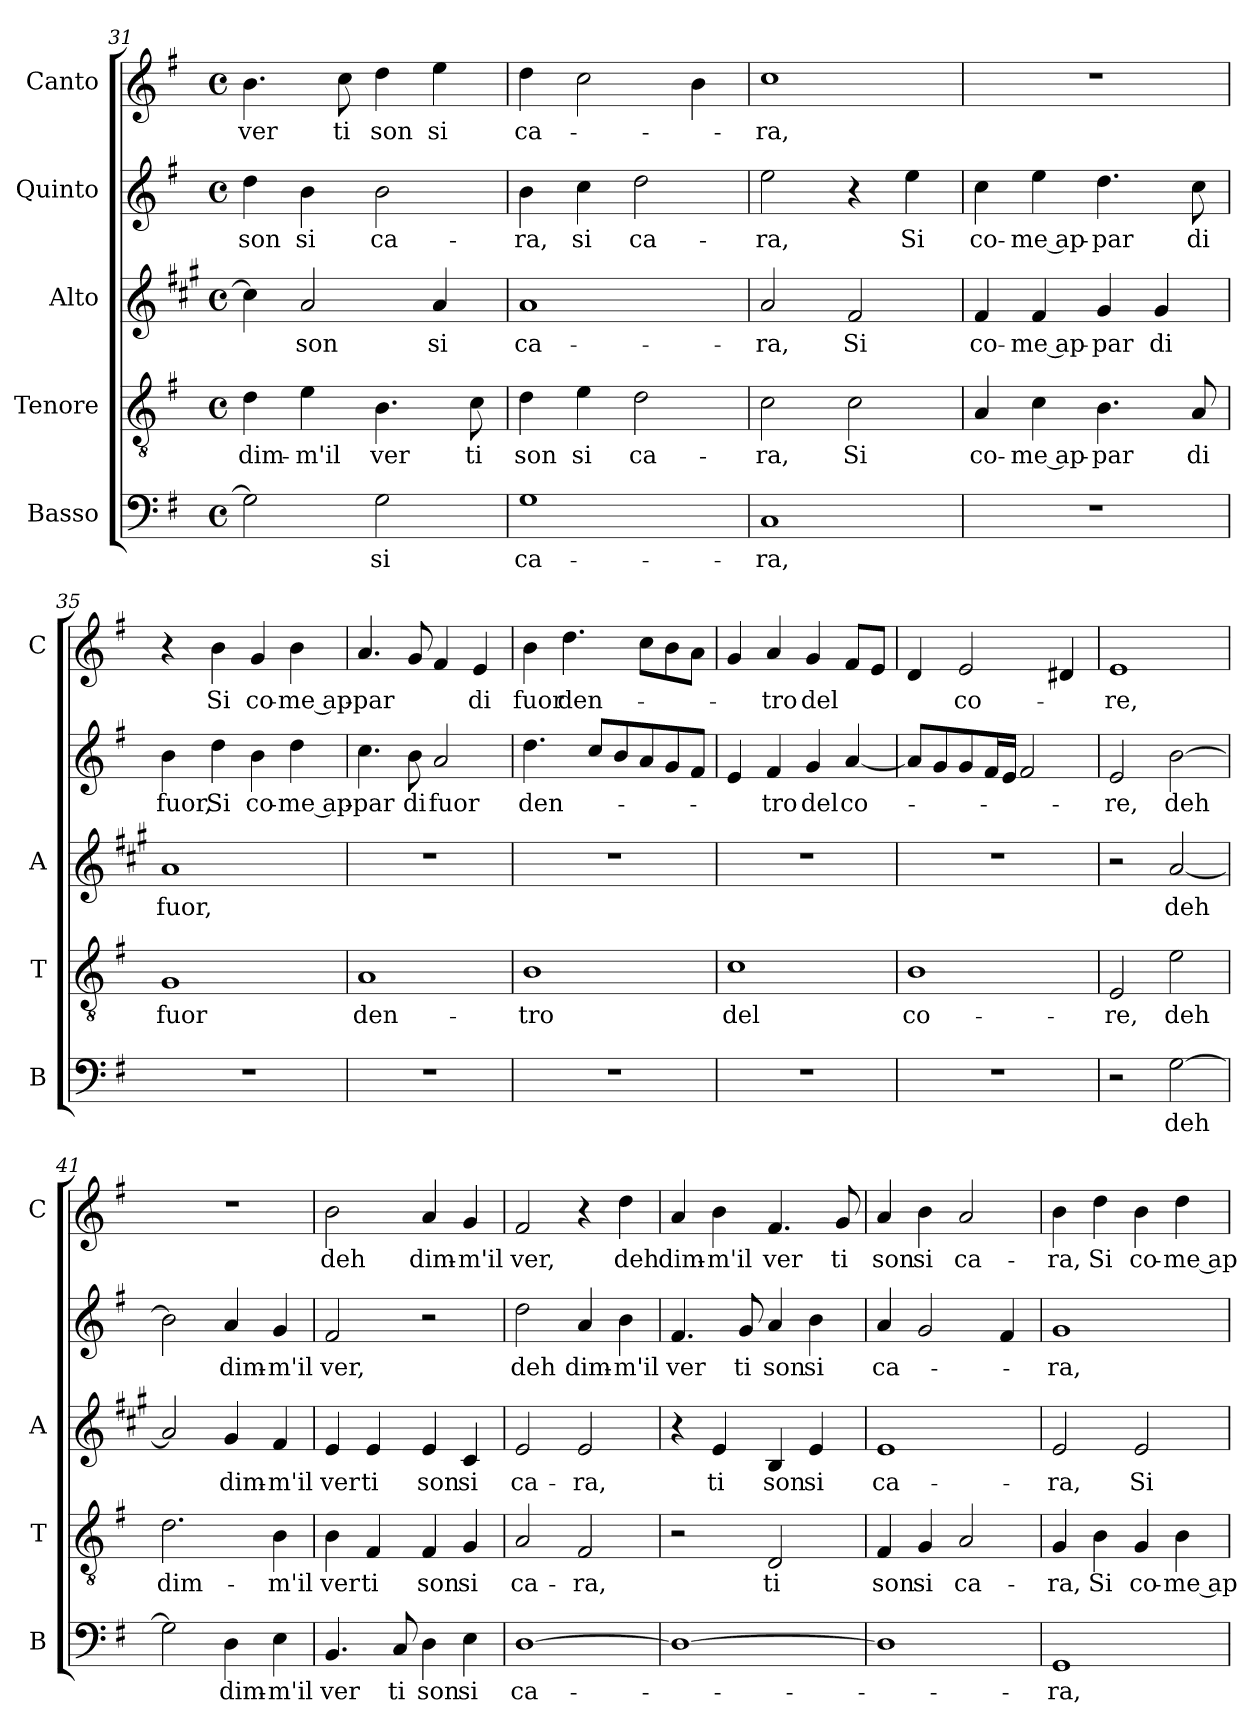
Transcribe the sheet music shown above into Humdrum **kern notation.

**kern	**text	**kern	**text	**kern	**text	**kern	**text	**kern	**text
*part5	*part5	*part4	*part4	*part3	*part3	*part2	*part2	*part1	*part1
*staff5	*staff5	*staff4	*staff4	*staff3	*staff3	*staff2	*staff2	*staff1	*staff1
*I"Basso	*	*I"Tenore	*	*I"Alto	*	*I"Quinto	*	*I"Canto	*
*I'B	*	*I'T	*	*I'A	*	*	*	*I'C	*
*clefF4	*	*clefGv2	*	*clefG2	*	*clefG2	*	*clefG2	*
*	*	*	*	*ITrd1c2	*	*	*	*	*
*k[f#]	*	*k[f#]	*	*k[f#]	*	*k[f#]	*	*k[f#]	*
*G:	*	*G:	*	*G:	*	*G:	*	*G:	*
*M4/4	*	*M4/4	*	*M4/4	*	*M4/4	*	*M4/4	*
*met(c)	*	*met(c)	*	*met(c)	*	*met(c)	*	*met(c)	*
=31	=31	=31	=31	=31	=31	=31	=31	=31	=31
!	!	!	!LO:LY:b	!	!	!	!LO:LY:b	!	!LO:LY:b
2G\]	.	4d\	dim-	4b\]	.	4dd\	son	4.b\	ver
!	!	!	!LO:LY:b	!	!LO:LY:b	!	!LO:LY:b	!	!
.	.	4e\	-m'il	2g/	son	4b\	si	.	.
!	!	!	!	!	!	!	!	!	!LO:LY:b
.	.	.	.	.	.	.	.	8cc\	ti
!	!LO:LY:b	!	!LO:LY:b	!	!	!	!LO:LY:b	!	!LO:LY:b
2G\	si	4.B\	ver	.	.	2b\	ca-	4dd\	son
!	!	!	!	!	!LO:LY:b	!	!	!	!LO:LY:b
.	.	.	.	4g/	si	.	.	4ee\	si
!	!	!	!LO:LY:b	!	!	!	!	!	!
.	.	8c\	ti	.	.	.	.	.	.
=32	=32	=32	=32	=32	=32	=32	=32	=32	=32
!	!LO:LY:b	!	!LO:LY:b	!	!LO:LY:b	!	!LO:LY:b	!	!LO:LY:b
1G	ca-	4d\	son	1g	ca-	4b\	-ra,	4dd\	ca-
!	!	!	!LO:LY:b	!	!	!	!LO:LY:b	!	!
.	.	4e\	si	.	.	4cc\	si	2cc\	.
!	!	!	!LO:LY:b	!	!	!	!LO:LY:b	!	!
.	.	2d\	ca-	.	.	2dd\	ca-	.	.
.	.	.	.	.	.	.	.	4b\	.
=33	=33	=33	=33	=33	=33	=33	=33	=33	=33
!	!LO:LY:b	!	!LO:LY:b	!	!LO:LY:b	!	!LO:LY:b	!	!LO:LY:b
1C	-ra,	2c\	-ra,	2g/	-ra,	2ee\	-ra,	1cc	-ra,
!	!	!	!LO:LY:b	!	!LO:LY:b	!	!	!	!
.	.	2c\	Si	2e/	Si	4r	.	.	.
!	!	!	!	!	!	!	!LO:LY:b	!	!
.	.	.	.	.	.	4ee\	Si	.	.
=34	=34	=34	=34	=34	=34	=34	=34	=34	=34
!	!	!	!LO:LY:b	!	!LO:LY:b	!	!LO:LY:b	!	!
1r	.	4A/	co-	4e/	co-	4cc\	co-	1r	.
!	!	!	!LO:LY:b	!	!LO:LY:b	!	!LO:LY:b	!	!
.	.	4c\	-me ap-	4e/	-me ap-	4ee\	-me ap-	.	.
!	!	!	!LO:LY:b	!	!LO:LY:b	!	!LO:LY:b	!	!
.	.	4.B\	-par	4f#/	-par	4.dd\	-par	.	.
!	!	!	!	!	!LO:LY:b	!	!	!	!
.	.	.	.	4f#/	di	.	.	.	.
!	!	!	!LO:LY:b	!	!	!	!LO:LY:b	!	!
.	.	8A/	di	.	.	8cc\	di	.	.
!!LO:LB:g=z
=35	=35	=35	=35	=35	=35	=35	=35	=35	=35
!	!	!	!LO:LY:b	!	!LO:LY:b	!	!LO:LY:b	!	!
1r	.	1G	fuor	1g	fuor,	4b\	fuor,	4r	.
!	!	!	!	!	!	!	!LO:LY:b	!	!LO:LY:b
.	.	.	.	.	.	4dd\	Si	4b\	Si
!	!	!	!	!	!	!	!LO:LY:b	!	!LO:LY:b
.	.	.	.	.	.	4b\	co-	4g/	co-
!	!	!	!	!	!	!	!LO:LY:b	!	!LO:LY:b
.	.	.	.	.	.	4dd\	-me ap-	4b\	-me ap-
=36	=36	=36	=36	=36	=36	=36	=36	=36	=36
!	!	!	!LO:LY:b	!	!	!	!LO:LY:b	!	!LO:LY:b
1r	.	1A	den-	1r	.	4.cc\	-par	4.a/	-par
!	!	!	!	!	!	!	!LO:LY:b	!	!
.	.	.	.	.	.	8b\	di	8g/	.
!	!	!	!	!	!	!	!LO:LY:b	!	!
.	.	.	.	.	.	2a/	fuor	4f#/	.
!	!	!	!	!	!	!	!	!	!LO:LY:b
.	.	.	.	.	.	.	.	4e/	di
=37	=37	=37	=37	=37	=37	=37	=37	=37	=37
!	!	!	!LO:LY:b	!	!	!	!LO:LY:b	!	!LO:LY:b
1r	.	1B	-tro	1r	.	4.dd\	den-	4b\	fuor
!	!	!	!	!	!	!	!	!	!LO:LY:b
.	.	.	.	.	.	.	.	4.dd\	den-
.	.	.	.	.	.	8cc/L	.	.	.
.	.	.	.	.	.	8b/	.	.	.
.	.	.	.	.	.	8a/	.	8cc\L	.
.	.	.	.	.	.	8g/	.	8b\	.
.	.	.	.	.	.	8f#/J	.	8a\J	.
=38	=38	=38	=38	=38	=38	=38	=38	=38	=38
!	!	!	!LO:LY:b	!	!	!	!	!	!
1r	.	1c	del	1r	.	4e/	.	4g/	.
!	!	!	!	!	!	!	!LO:LY:b	!	!LO:LY:b
.	.	.	.	.	.	4f#/	-tro	4a/	-tro
!	!	!	!	!	!	!	!LO:LY:b	!	!LO:LY:b
.	.	.	.	.	.	4g/	del	4g/	del
!	!	!	!	!	!	!	!LO:LY:b	!	!
.	.	.	.	.	.	[4a/	co-	8f#/L	.
.	.	.	.	.	.	.	.	8e/J	.
=39	=39	=39	=39	=39	=39	=39	=39	=39	=39
!	!	!	!LO:LY:b	!	!	!	!	!	!
1r	.	1B	co-	1r	.	8a/L]	.	4d/	.
.	.	.	.	.	.	8g/	.	.	.
!	!	!	!	!	!	!	!	!	!LO:LY:b
.	.	.	.	.	.	8g/	.	2e/	co-
.	.	.	.	.	.	16f#/L	.	.	.
.	.	.	.	.	.	16e/JJ	.	.	.
.	.	.	.	.	.	2f#/	.	.	.
.	.	.	.	.	.	.	.	4d#X/	.
=40	=40	=40	=40	=40	=40	=40	=40	=40	=40
!	!	!	!LO:LY:b	!	!	!	!LO:LY:b	!	!LO:LY:b
2r	.	2E/	-re,	2r	.	2e/	-re,	1e	-re,
!	!LO:LY:b	!	!LO:LY:b	!	!LO:LY:b	!	!LO:LY:b	!	!
[2G\	deh	2e\	deh	[2g/	deh	[2b\	deh	.	.
=41	=41	=41	=41	=41	=41	=41	=41	=41	=41
!	!	!	!LO:LY:b	!	!	!	!	!	!
2G\]	.	2.d\	dim-	2g/]	.	2b\]	.	1r	.
!	!LO:LY:b	!	!	!	!LO:LY:b	!	!LO:LY:b	!	!
4D\	dim-	.	.	4f#/	dim-	4a/	dim-	.	.
!	!LO:LY:b	!	!LO:LY:b	!	!LO:LY:b	!	!LO:LY:b	!	!
4E\	-m'il	4B\	-m'il	4e/	-m'il	4g/	-m'il	.	.
!!LO:PB:g=z
=42	=42	=42	=42	=42	=42	=42	=42	=42	=42
!	!LO:LY:b	!	!LO:LY:b	!	!LO:LY:b	!	!LO:LY:b	!	!LO:LY:b
4.BB/	ver	4B\	ver	4d/	ver	2f#/	ver,	2b\	deh
!	!	!	!LO:LY:b	!	!LO:LY:b	!	!	!	!
.	.	4F#/	ti	4d/	ti	.	.	.	.
!	!LO:LY:b	!	!	!	!	!	!	!	!
8C/	ti	.	.	.	.	.	.	.	.
!	!LO:LY:b	!	!LO:LY:b	!	!LO:LY:b	!	!	!	!LO:LY:b
4D\	son	4F#/	son	4d/	son	2r	.	4a/	dim-
!	!LO:LY:b	!	!LO:LY:b	!	!LO:LY:b	!	!	!	!LO:LY:b
4E\	si	4G/	si	4B/	si	.	.	4g/	-m'il
=43	=43	=43	=43	=43	=43	=43	=43	=43	=43
!	!LO:LY:b	!	!LO:LY:b	!	!LO:LY:b	!	!LO:LY:b	!	!LO:LY:b
[1D	ca-	2A/	ca-	2d/	ca-	2dd\	deh	2f#/	ver,
!	!	!	!LO:LY:b	!	!LO:LY:b	!	!LO:LY:b	!	!
.	.	2F#/	-ra,	2d/	-ra,	4a/	dim-	4r	.
!	!	!	!	!	!	!	!LO:LY:b	!	!LO:LY:b
.	.	.	.	.	.	4b\	-m'il	4dd\	deh
=44	=44	=44	=44	=44	=44	=44	=44	=44	=44
!	!	!	!	!	!	!	!LO:LY:b	!	!LO:LY:b
1D_	.	2r	.	4r	.	4.f#/	ver	4a/	dim-
!	!	!	!	!	!LO:LY:b	!	!	!	!LO:LY:b
.	.	.	.	4d/	ti	.	.	4b\	-m'il
!	!	!	!	!	!	!	!LO:LY:b	!	!
.	.	.	.	.	.	8g/	ti	.	.
!	!	!	!LO:LY:b	!	!LO:LY:b	!	!LO:LY:b	!	!LO:LY:b
.	.	2D/	ti	4A/	son	4a/	son	4.f#/	ver
!	!	!	!	!	!LO:LY:b	!	!LO:LY:b	!	!
.	.	.	.	4d/	si	4b\	si	.	.
!	!	!	!	!	!	!	!	!	!LO:LY:b
.	.	.	.	.	.	.	.	8g/	ti
=45	=45	=45	=45	=45	=45	=45	=45	=45	=45
!	!	!	!LO:LY:b	!	!LO:LY:b	!	!LO:LY:b	!	!LO:LY:b
1D]	.	4F#/	son	1d	ca-	4a/	ca-	4a/	son
!	!	!	!LO:LY:b	!	!	!	!	!	!LO:LY:b
.	.	4G/	si	.	.	2g/	.	4b\	si
!	!	!	!LO:LY:b	!	!	!	!	!	!LO:LY:b
.	.	2A/	ca-	.	.	.	.	2a/	ca-
.	.	.	.	.	.	4f#/	.	.	.
=46	=46	=46	=46	=46	=46	=46	=46	=46	=46
!	!LO:LY:b	!	!LO:LY:b	!	!LO:LY:b	!	!LO:LY:b	!	!LO:LY:b
1GG	-ra,	4G/	-ra,	2d/	-ra,	1g	-ra,	4b\	-ra,
!	!	!	!LO:LY:b	!	!	!	!	!	!LO:LY:b
.	.	4B\	Si	.	.	.	.	4dd\	Si
!	!	!	!LO:LY:b	!	!LO:LY:b	!	!	!	!LO:LY:b
.	.	4G/	co-	2d/	Si	.	.	4b\	co-
!	!	!	!LO:LY:b	!	!	!	!	!	!LO:LY:b
.	.	4B\	-me ap-	.	.	.	.	4dd\	-me ap-
=	=	=	=	=	=	=	=	=	=
*-	*-	*-	*-	*-	*-	*-	*-	*-	*-
